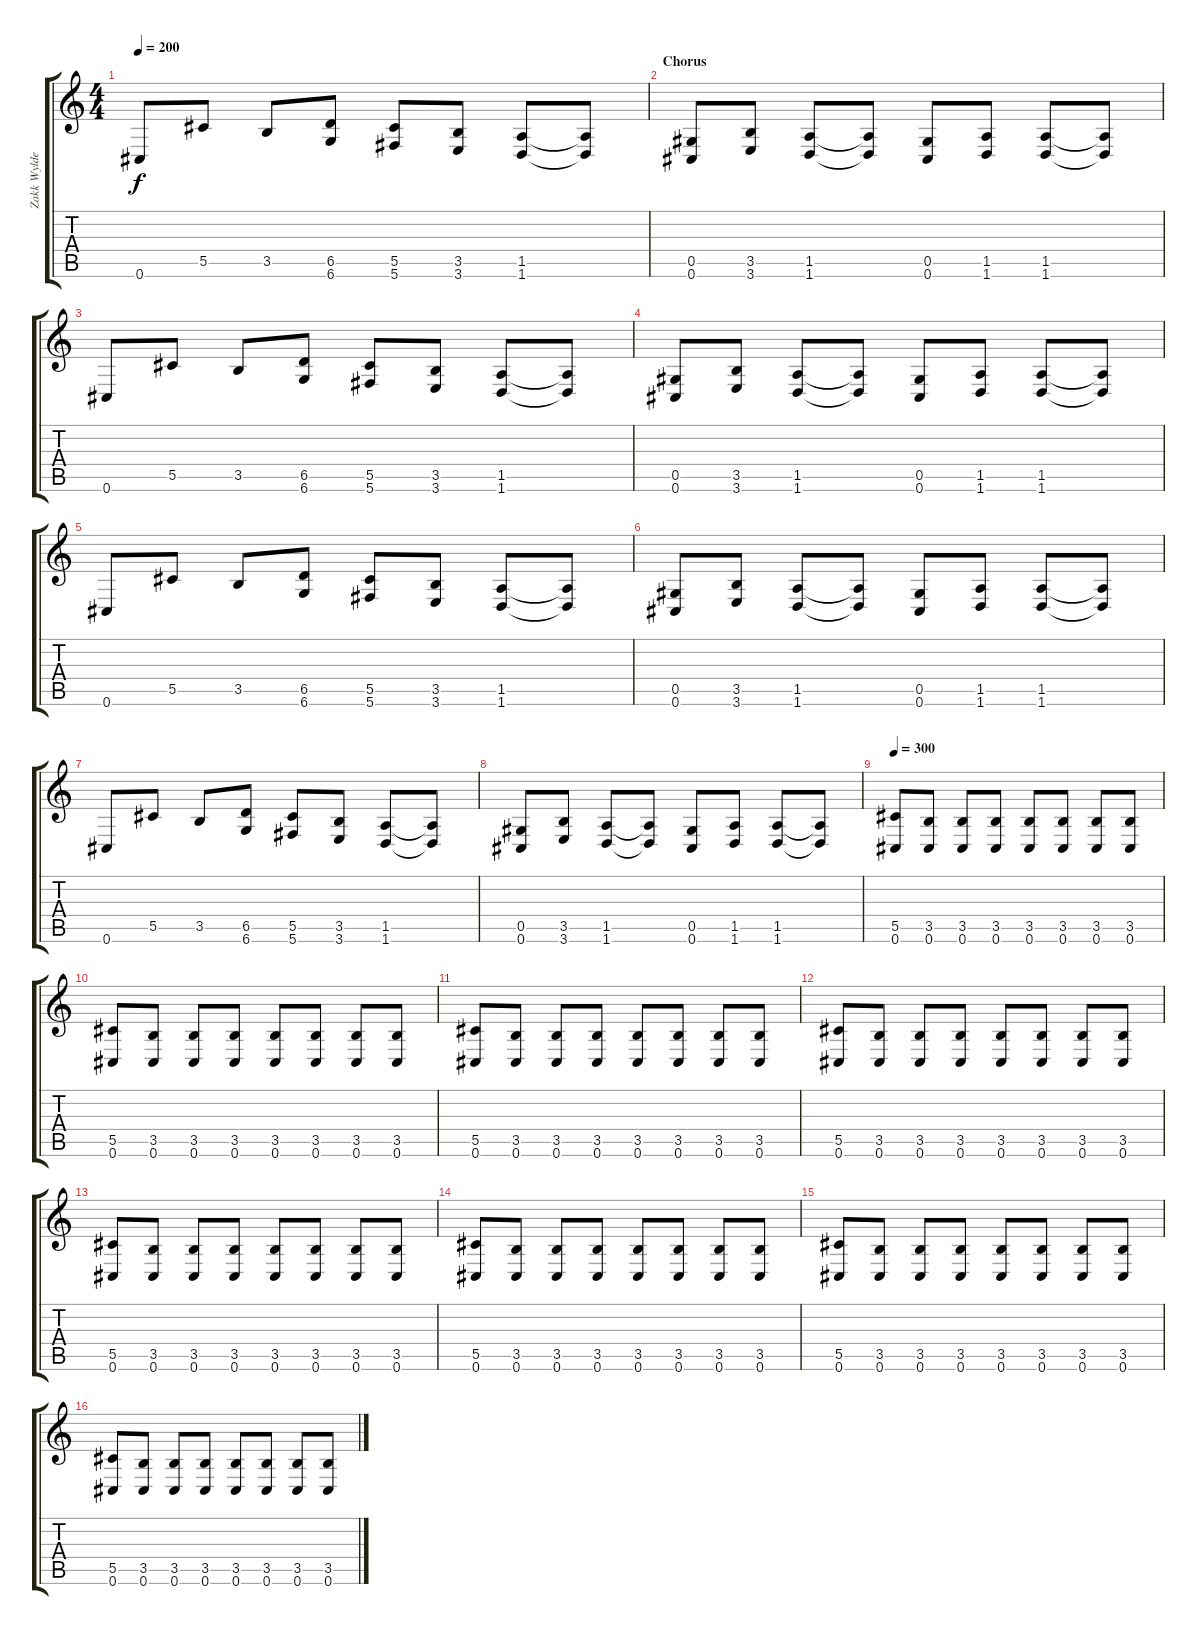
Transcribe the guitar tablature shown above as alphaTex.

\track ("Zakk Wylde" "Zakk Wylde") {instrument distortionguitar}
\staff {score tabs}
\tuning (Eb4 Bb3 Gb3 Db3 Ab2 Db2) {hide}
\ts (4 4)
\tempo 200
\clef g2
\ks c
0.6.8{dy f} 5.5.8 3.5.8 (6.5 6.6).8 (5.5 5.6).8 (3.5 3.6).8 (1.5 1.6).8 (1.5{t} 1.6{t}).8 |
\section ("" "Chorus")
(0.5 0.6).8 (3.5 3.6).8 (1.5 1.6).8 (1.5{t} 1.6{t}).8 (0.5 0.6).8 (1.5 1.6).8 (1.5 1.6).8 (1.5{t} 1.6{t}).8 |
0.6.8 5.5.8 3.5.8 (6.5 6.6).8 (5.5 5.6).8 (3.5 3.6).8 (1.5 1.6).8 (1.5{t} 1.6{t}).8 |
(0.5 0.6).8 (3.5 3.6).8 (1.5 1.6).8 (1.5{t} 1.6{t}).8 (0.5 0.6).8 (1.5 1.6).8 (1.5 1.6).8 (1.5{t} 1.6{t}).8 |
0.6.8 5.5.8 3.5.8 (6.5 6.6).8 (5.5 5.6).8 (3.5 3.6).8 (1.5 1.6).8 (1.5{t} 1.6{t}).8 |
(0.5 0.6).8 (3.5 3.6).8 (1.5 1.6).8 (1.5{t} 1.6{t}).8 (0.5 0.6).8 (1.5 1.6).8 (1.5 1.6).8 (1.5{t} 1.6{t}).8 |
0.6.8 5.5.8 3.5.8 (6.5 6.6).8 (5.5 5.6).8 (3.5 3.6).8 (1.5 1.6).8 (1.5{t} 1.6{t}).8 |
(0.5 0.6).8 (3.5 3.6).8 (1.5 1.6).8 (1.5{t} 1.6{t}).8 (0.5 0.6).8 (1.5 1.6).8 (1.5 1.6).8 (1.5{t} 1.6{t}).8 |
\tempo 300
(5.5 0.6).8 (3.5 0.6).8 (3.5 0.6).8 (3.5 0.6).8 (3.5 0.6).8 (3.5 0.6).8 (3.5 0.6).8 (3.5 0.6).8 |
(5.5 0.6).8 (3.5 0.6).8 (3.5 0.6).8 (3.5 0.6).8 (3.5 0.6).8 (3.5 0.6).8 (3.5 0.6).8 (3.5 0.6).8 |
(5.5 0.6).8 (3.5 0.6).8 (3.5 0.6).8 (3.5 0.6).8 (3.5 0.6).8 (3.5 0.6).8 (3.5 0.6).8 (3.5 0.6).8 |
(5.5 0.6).8 (3.5 0.6).8 (3.5 0.6).8 (3.5 0.6).8 (3.5 0.6).8 (3.5 0.6).8 (3.5 0.6).8 (3.5 0.6).8 |
(5.5 0.6).8 (3.5 0.6).8 (3.5 0.6).8 (3.5 0.6).8 (3.5 0.6).8 (3.5 0.6).8 (3.5 0.6).8 (3.5 0.6).8 |
(5.5 0.6).8 (3.5 0.6).8 (3.5 0.6).8 (3.5 0.6).8 (3.5 0.6).8 (3.5 0.6).8 (3.5 0.6).8 (3.5 0.6).8 |
(5.5 0.6).8 (3.5 0.6).8 (3.5 0.6).8 (3.5 0.6).8 (3.5 0.6).8 (3.5 0.6).8 (3.5 0.6).8 (3.5 0.6).8 |
(5.5 0.6).8 (3.5 0.6).8 (3.5 0.6).8 (3.5 0.6).8 (3.5 0.6).8 (3.5 0.6).8 (3.5 0.6).8 (3.5 0.6).8
